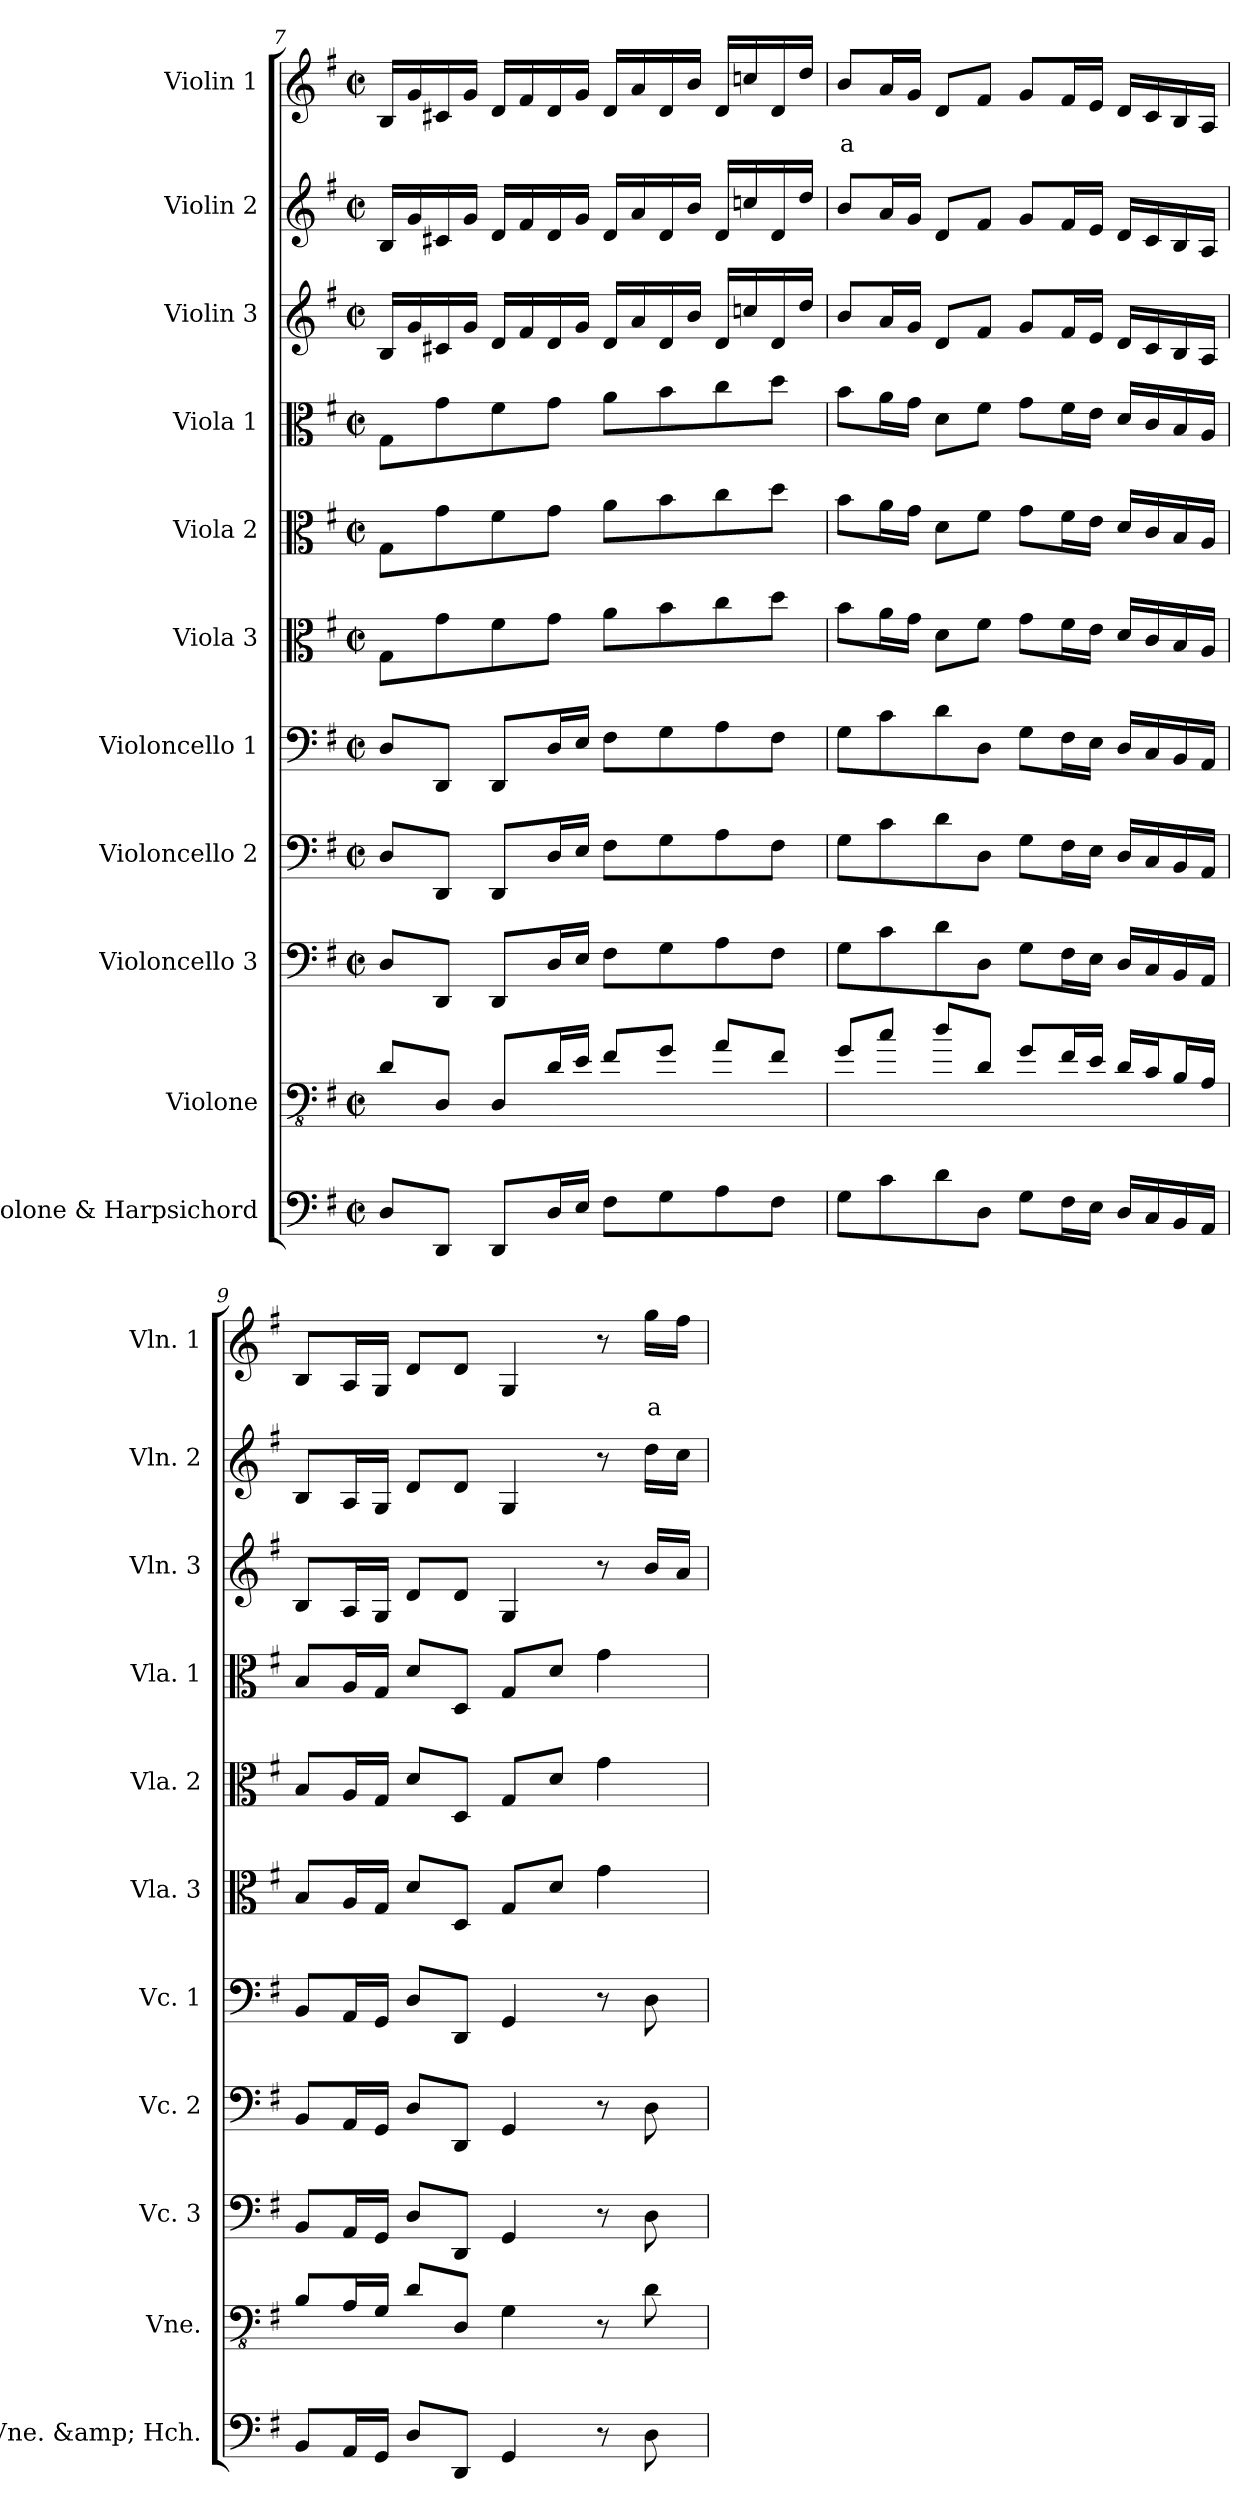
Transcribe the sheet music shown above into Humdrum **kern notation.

**kern	**kern	**kern	**kern	**kern	**kern	**kern	**kern	**kern	**kern	**kern	**text
*part11	*part10	*part9	*part8	*part7	*part6	*part5	*part4	*part3	*part2	*part1	*part1
*staff11	*staff10	*staff9	*staff8	*staff7	*staff6	*staff5	*staff4	*staff3	*staff2	*staff1	*staff1
*I"Violone &amp; Harpsichord	*I"Violone	*I"Violoncello 3	*I"Violoncello 2	*I"Violoncello 1	*I"Viola 3	*I"Viola 2	*I"Viola 1	*I"Violin 3	*I"Violin 2	*I"Violin 1	*
*I'Vne. &amp; Hch.	*I'Vne.	*I'Vc. 3	*I'Vc. 2	*I'Vc. 1	*I'Vla. 3	*I'Vla. 2	*I'Vla. 1	*I'Vln. 3	*I'Vln. 2	*I'Vln. 1	*
*clefF4	*clefFv4	*clefF4	*clefF4	*clefF4	*clefC3	*clefC3	*clefC3	*clefG2	*clefG2	*clefG2	*
*	*ITrd7c12	*	*	*	*	*	*	*	*	*	*
*k[f#]	*k[f#]	*k[f#]	*k[f#]	*k[f#]	*k[f#]	*k[f#]	*k[f#]	*k[f#]	*k[f#]	*k[f#]	*
*M4/4	*M4/4	*M4/4	*M4/4	*M4/4	*M4/4	*M4/4	*M4/4	*M4/4	*M4/4	*M4/4	*
*met(c|)	*met(c|)	*met(c|)	*met(c|)	*met(c|)	*met(c|)	*met(c|)	*met(c|)	*met(c|)	*met(c|)	*met(c|)	*
=7	=7	=7	=7	=7	=7	=7	=7	=7	=7	=7	=7
8D/L	8DD/L	8D/L	8D/L	8D/L	8G\L	8G\L	8G\L	16B/LL	16B/LL	16B/LL	.
.	.	.	.	.	.	.	.	16g/	16g/	16g/	.
8DD/J	8DDD/J	8DD/J	8DD/J	8DD/J	8g\	8g\	8g\	16c#X/	16c#X/	16c#X/	.
.	.	.	.	.	.	.	.	16g/JJ	16g/JJ	16g/JJ	.
8DD/L	8DDD/L	8DD/L	8DD/L	8DD/L	8f#\	8f#\	8f#\	16d/LL	16d/LL	16d/LL	.
.	.	.	.	.	.	.	.	16f#/	16f#/	16f#/	.
16D/L	16DD/L	16D/L	16D/L	16D/L	8g\J	8g\J	8g\J	16d/	16d/	16d/	.
16E/JJ	16EE/JJ	16E/JJ	16E/JJ	16E/JJ	.	.	.	16g/JJ	16g/JJ	16g/JJ	.
8F#\L	8FF#/L	8F#\L	8F#\L	8F#\L	8a\L	8a\L	8a\L	16d/LL	16d/LL	16d/LL	.
.	.	.	.	.	.	.	.	16a/	16a/	16a/	.
8G\	8GG/J	8G\	8G\	8G\	8b\	8b\	8b\	16d/	16d/	16d/	.
.	.	.	.	.	.	.	.	16b/JJ	16b/JJ	16b/JJ	.
8A\	8AA/L	8A\	8A\	8A\	8cc\	8cc\	8cc\	16d/LL	16d/LL	16d/LL	.
.	.	.	.	.	.	.	.	16ccn/	16ccn/	16ccn/	.
8F#\J	8FF#/J	8F#\J	8F#\J	8F#\J	8dd\J	8dd\J	8dd\J	16d/	16d/	16d/	.
.	.	.	.	.	.	.	.	16dd/JJ	16dd/JJ	16dd/JJ	.
=8	=8	=8	=8	=8	=8	=8	=8	=8	=8	=8	=8
!	!	!	!	!	!	!	!	!	!	!	!LO:LY:color=#FF0000
8G\L	8GG/L	8G\L	8G\L	8G\L	8b\L	8b\L	8b\L	8b/L	8b/L	8b/L	a
8c\	8C/J	8c\	8c\	8c\	16a\L	16a\L	16a\L	16a/L	16a/L	16a/L	.
.	.	.	.	.	16g\JJ	16g\JJ	16g\JJ	16g/JJ	16g/JJ	16g/JJ	.
8d\	8D/L	8d\	8d\	8d\	8d\L	8d\L	8d\L	8d/L	8d/L	8d/L	.
8D\J	8DD/J	8D\J	8D\J	8D\J	8f#\J	8f#\J	8f#\J	8f#/J	8f#/J	8f#/J	.
8G\L	8GG/L	8G\L	8G\L	8G\L	8g\L	8g\L	8g\L	8g/L	8g/L	8g/L	.
16F#\L	16FF#/L	16F#\L	16F#\L	16F#\L	16f#\L	16f#\L	16f#\L	16f#/L	16f#/L	16f#/L	.
16E\JJ	16EE/JJ	16E\JJ	16E\JJ	16E\JJ	16e\JJ	16e\JJ	16e\JJ	16e/JJ	16e/JJ	16e/JJ	.
16D/LL	16DD/LL	16D/LL	16D/LL	16D/LL	16d/LL	16d/LL	16d/LL	16d/LL	16d/LL	16d/LL	.
16C/	16CC/J	16C/	16C/	16C/	16c/	16c/	16c/	16c/	16c/	16c/	.
16BB/	16BBB/L	16BB/	16BB/	16BB/	16B/	16B/	16B/	16B/	16B/	16B/	.
16AA/JJ	16AAA/JJ	16AA/JJ	16AA/JJ	16AA/JJ	16A/JJ	16A/JJ	16A/JJ	16A/JJ	16A/JJ	16A/JJ	.
=9	=9	=9	=9	=9	=9	=9	=9	=9	=9	=9	=9
8BB/L	8BBB/L	8BB/L	8BB/L	8BB/L	8B/L	8B/L	8B/L	8B/L	8B/L	8B/L	.
16AA/L	16AAA/L	16AA/L	16AA/L	16AA/L	16A/L	16A/L	16A/L	16A/L	16A/L	16A/L	.
16GG/JJ	16GGG/JJ	16GG/JJ	16GG/JJ	16GG/JJ	16G/JJ	16G/JJ	16G/JJ	16G/JJ	16G/JJ	16G/JJ	.
8D/L	8DD/L	8D/L	8D/L	8D/L	8d/L	8d/L	8d/L	8d/L	8d/L	8d/L	.
8DD/J	8DDD/J	8DD/J	8DD/J	8DD/J	8D/J	8D/J	8D/J	8d/J	8d/J	8d/J	.
4GG/	4GGG	4GG/	4GG/	4GG/	8G/L	8G/L	8G/L	4G/	4G/	4G/	.
.	.	.	.	.	8d/J	8d/J	8d/J	.	.	.	.
8r	8r	8r	8r	8r	4g\	4g\	4g\	8r	8r	8r	.
!	!	!	!	!	!	!	!	!	!	!	!LO:LY:color=#FF0000
8D\	8DD	8D\	8D\	8D\	.	.	.	16b/LL	16dd\LL	16gg\LL	a
.	.	.	.	.	.	.	.	16a/JJ	16cc\JJ	16ff#\JJ	.
=	=	=	=	=	=	=	=	=	=	=	=
*-	*-	*-	*-	*-	*-	*-	*-	*-	*-	*-	*-
